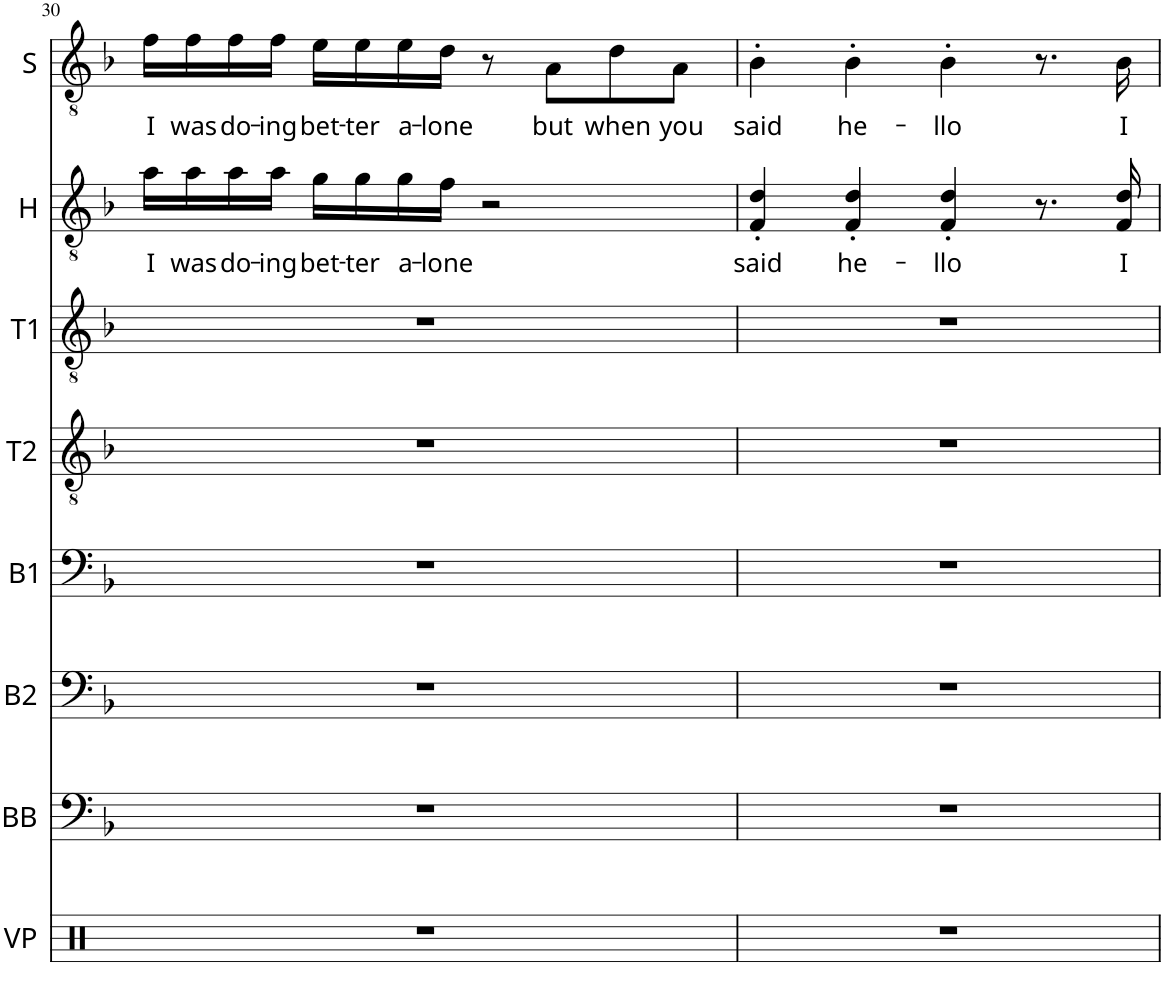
**kern	**kern	**kern	**kern	**kern	**kern	**kern	**text	**kern	**text
*part8	*part7	*part6	*part5	*part4	*part3	*part2	*part2	*part1	*part1
*staff8	*staff7	*staff6	*staff5	*staff4	*staff3	*staff2	*staff2	*staff1	*staff1
*I"Vocal Percussion	*I"Bass	*I"Baritone 2	*I"Baritone 1	*I"Tenor 2	*I"Tenor 1	*I"Harmony	*	*I"Solo	*
*I'VP	*	*I'B2	*I'B1	*I'T2	*I'T1	*I'H	*	*I'S	*
!!LO:PB:g=z
*clefX	*clefF4	*clefF4	*clefF4	*clefGv2	*clefGv2	*clefGv2	*	*clefGv2	*
*k[]	*k[b-]	*k[b-]	*k[b-]	*k[b-]	*k[b-]	*k[b-]	*	*k[b-]	*
*M4/4	*M4/4	*M4/4	*M4/4	*M4/4	*M4/4	*M4/4	*	*M4/4	*
=30	=30	=30	=30	=30	=30	=30	=30	=30	=30
!	!	!	!	!	!	!	!LO:LY:b	!	!LO:LY:b
1r	1r	1r	1r	1r	1r	16a\LL	I	16f\LL	I
!	!	!	!	!	!	!	!LO:LY:b	!	!LO:LY:b
.	.	.	.	.	.	16a\	was	16f\	was
!	!	!	!	!	!	!	!LO:LY:b	!	!LO:LY:b
.	.	.	.	.	.	16a\	do-	16f\	do-
!	!	!	!	!	!	!	!LO:LY:b	!	!LO:LY:b
.	.	.	.	.	.	16a\JJ	-ing	16f\JJ	-ing
!	!	!	!	!	!	!	!LO:LY:b	!	!LO:LY:b
.	.	.	.	.	.	16g\LL	bet-	16e\LL	bet-
!	!	!	!	!	!	!	!LO:LY:b	!	!LO:LY:b
.	.	.	.	.	.	16g\	-ter	16e\	-ter
!	!	!	!	!	!	!	!LO:LY:b	!	!LO:LY:b
.	.	.	.	.	.	16g\	a-	16e\	a-
!	!	!	!	!	!	!	!LO:LY:b	!	!LO:LY:b
.	.	.	.	.	.	16f\JJ	-lone	16d\JJ	-lone
.	.	.	.	.	.	2r	.	8r	.
!	!	!	!	!	!	!	!	!	!LO:LY:b
.	.	.	.	.	.	.	.	8A\L	but
!	!	!	!	!	!	!	!	!	!LO:LY:b
.	.	.	.	.	.	.	.	8d\	when
!	!	!	!	!	!	!	!	!	!LO:LY:b
.	.	.	.	.	.	.	.	8A\J	you
=31	=31	=31	=31	=31	=31	=31	=31	=31	=31
!	!	!	!	!	!	!	!LO:LY:b	!	!LO:LY:b
1r	1r	1r	1r	1r	1r	4F/' 4d/'	said	4B-'\	said
!	!	!	!	!	!	!	!LO:LY:b	!	!LO:LY:b
.	.	.	.	.	.	4F/' 4d/'	he-	4B-'\	he-
!	!	!	!	!	!	!	!LO:LY:b	!	!LO:LY:b
.	.	.	.	.	.	4F/' 4d/'	-llo	4B-'\	-llo
.	.	.	.	.	.	8.r	.	8.r	.
!	!	!	!	!	!	!	!LO:LY:b	!	!LO:LY:b
.	.	.	.	.	.	16F/ 16d/	I	16B-\	I
=	=	=	=	=	=	=	=	=	=
*-	*-	*-	*-	*-	*-	*-	*-	*-	*-
